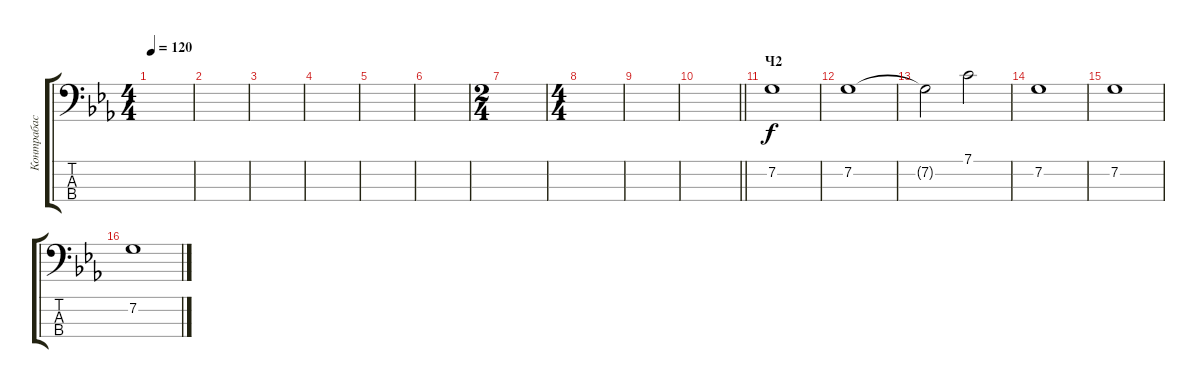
\track ("Контрабас" "Контрабас") {instrument contrabass}
\staff {score tabs}
\tuning (F2 C2 G1 D1) {hide}
\ts (4 4)
\tempo 120
\clef f4
\ks cminor
|
|
|
|
|
|
\ts (2 4)
|
\ts (4 4)
|
|
\barLineRight lightlight
|
\section ("" "Ч2")
7.2.1 |
7.2.1 |
7.2{t}.2 7.1.2 |
7.2.1 |
7.2.1 |
7.2.1
